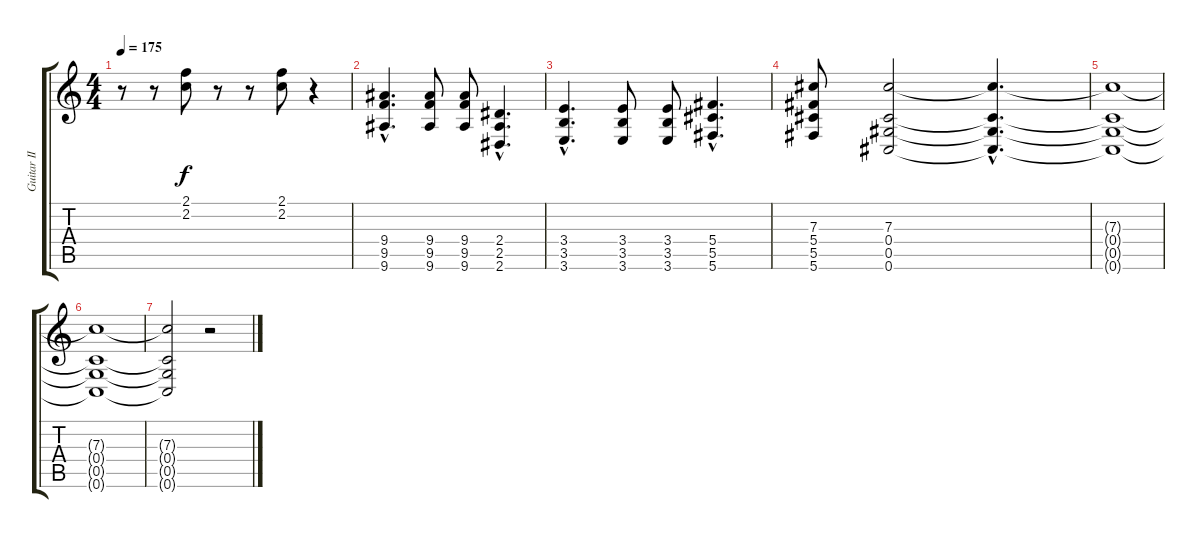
\track ("Guitar II" "Guitar II") {instrument overdrivenguitar}
\staff {score tabs}
\tuning (Eb4 Bb3 Gb3 Db3 Ab2 Db2) {hide}
\ts (4 4)
\tempo 175
\clef g2
\ks c
r.8{dy f} r.8 (2.1 2.2).8 r.8 r.8 (2.1 2.2).8 r.4 |
(9.4{hac} 9.5{hac} 9.6{hac}).4{d} (9.4 9.5 9.6).8 (9.4 9.5 9.6).8 (2.4{hac} 2.5{hac} 2.6{hac}).4{d} |
(3.4{hac} 3.5{hac} 3.6{hac}).4{d} (3.4 3.5 3.6).8 (3.4 3.5 3.6).8 (5.4{hac} 5.5{hac} 5.6{hac}).4{d} |
(7.3 5.4 5.5 5.6).8 (7.3 0.4 0.5 0.6).2 (7.3{hac t} 0.4{hac t} 0.5{hac t} 0.6{hac t}).4{d} |
(7.3{t} 0.4{t} 0.5{t} 0.6{t}).1 |
(7.3{t} 0.4{t} 0.5{t} 0.6{t}).1 |
(7.3{t} 0.4{t} 0.5{t} 0.6{t}).2 r.2
